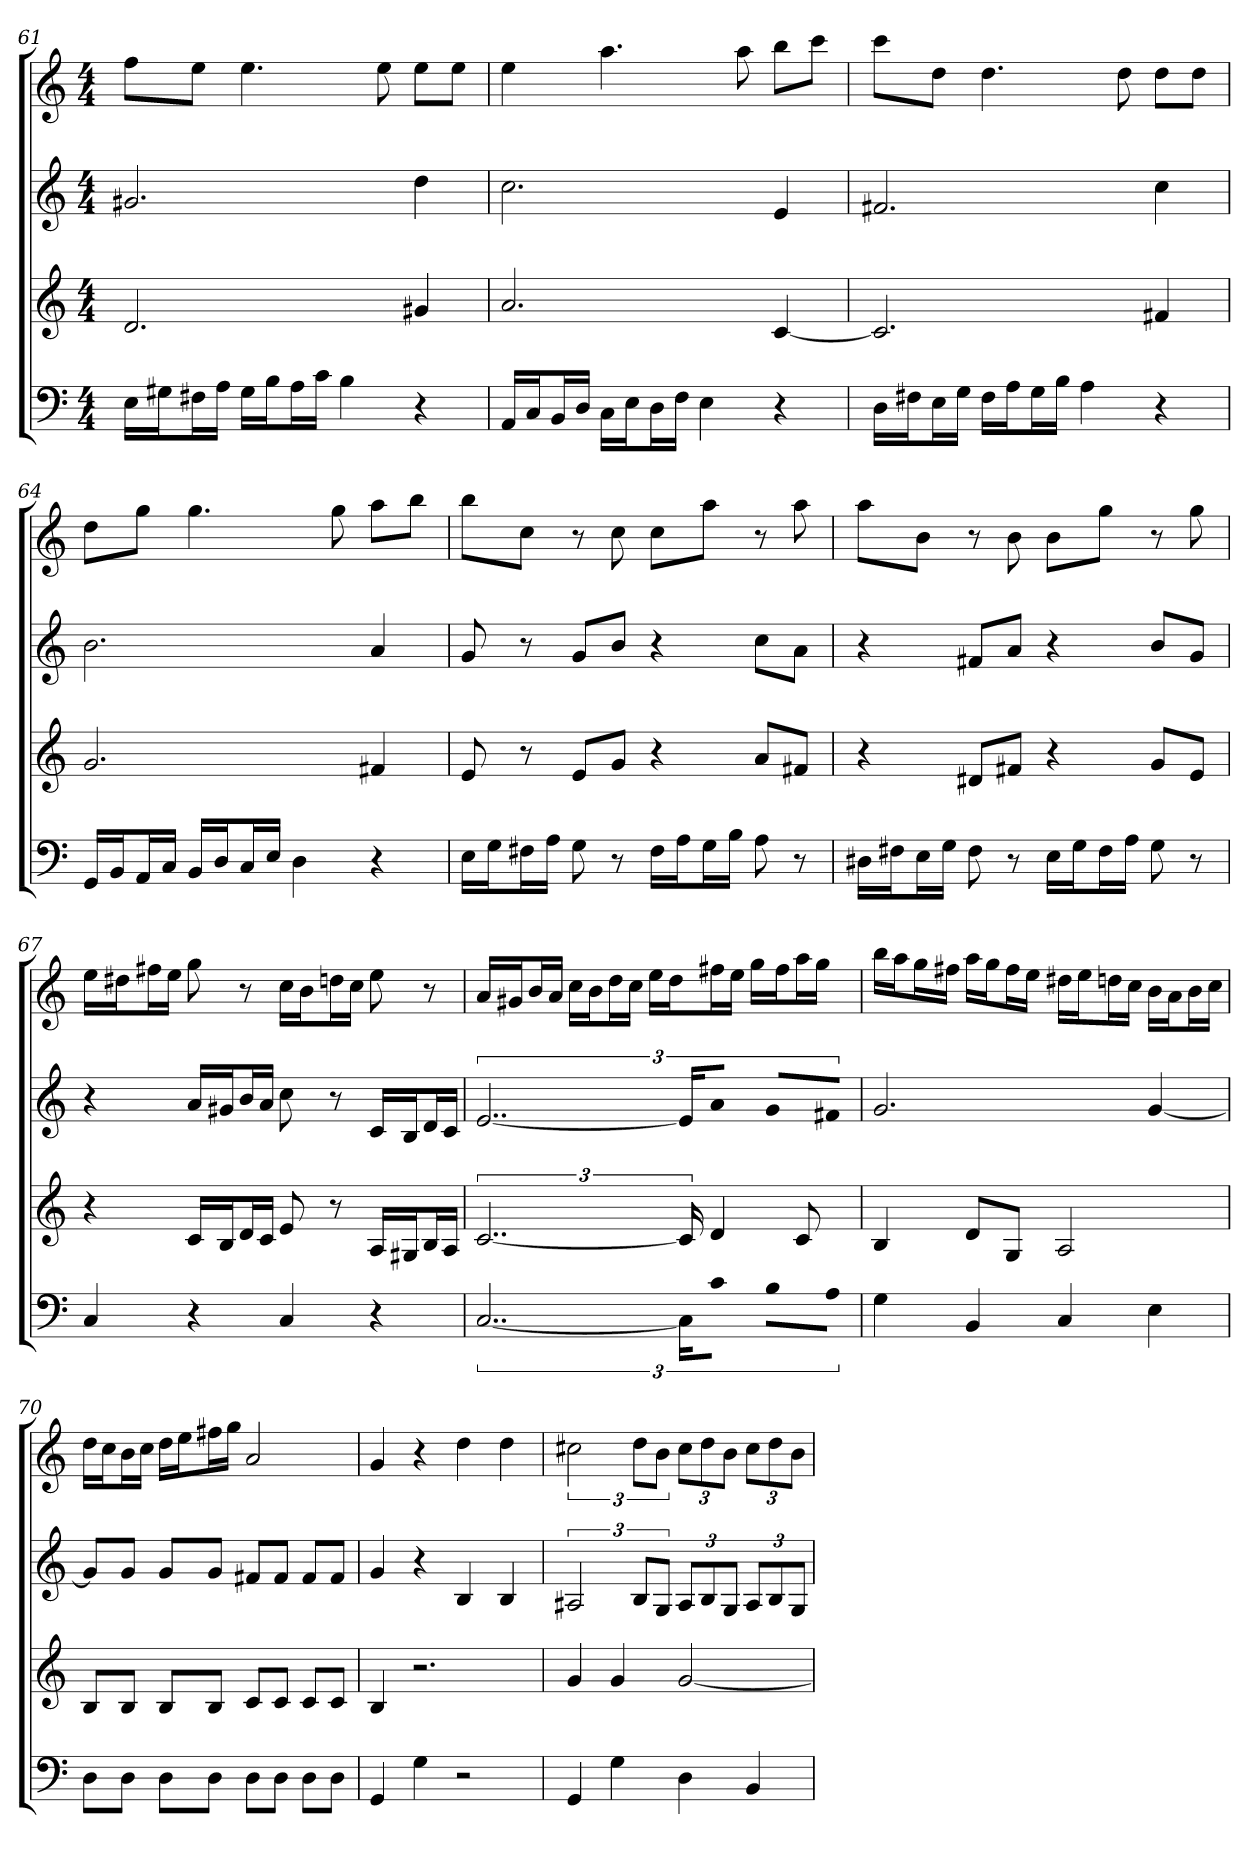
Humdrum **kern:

**kern	**kern	**kern	**kern
*part4	*part3	*part2	*part1
*staff4	*staff3	*staff2	*staff1
*k[]	*k[]	*k[]	*k[]
*C:	*C:	*C:	*C:
*M4/4	*M4/4	*M4/4	*M4/4
=61	=61	=61	=61
16ELL	2.d	2.g#X	8ffL
16G#XJ	.	.	.
16F#XL	.	.	8eeJ
16AJJ	.	.	.
16G#LL	.	.	4.ee
16BJ	.	.	.
16AL	.	.	.
16cJJ	.	.	.
4B	.	.	.
.	.	.	8ee
4r	4g#X	4dd	8eeL
.	.	.	8eeJ
=62	=62	=62	=62
16AALL	2.a	2.cc	4ee
16CJ	.	.	.
16BBL	.	.	.
16DJJ	.	.	.
16CLL	.	.	4.aa
16EJ	.	.	.
16DL	.	.	.
16FJJ	.	.	.
4E	.	.	.
.	.	.	8aa
4r	[4c	4e	8bbL
.	.	.	8cccJ
=63	=63	=63	=63
16DLL	2.c]	2.f#X	8cccL
16F#XJ	.	.	.
16EL	.	.	8ddJ
16GJJ	.	.	.
16F#LL	.	.	4.dd
16AJ	.	.	.
16GL	.	.	.
16BJJ	.	.	.
4A	.	.	.
.	.	.	8dd
4r	4f#X	4cc	8ddL
.	.	.	8ddJ
=64	=64	=64	=64
16GGLL	2.g	2.b	8ddL
16BBJ	.	.	.
16AAL	.	.	8ggJ
16CJJ	.	.	.
16BBLL	.	.	4.gg
16DJ	.	.	.
16CL	.	.	.
16EJJ	.	.	.
4D	.	.	.
.	.	.	8gg
4r	4f#X	4a	8aaL
.	.	.	8bbJ
=65	=65	=65	=65
16ELL	8e	8g	8bbL
16GJ	.	.	.
16F#XL	8r	8r	8ccJ
16AJJ	.	.	.
8G	8eL	8gL	8r
8r	8gJ	8bJ	8cc
16F#LL	4r	4r	8ccL
16AJ	.	.	.
16GL	.	.	8aaJ
16BJJ	.	.	.
8A	8aL	8ccL	8r
8r	8f#XJ	8aJ	8aa
=66	=66	=66	=66
16D#XLL	4r	4r	8aaL
16F#XJ	.	.	.
16EL	.	.	8bJ
16GJJ	.	.	.
8F#	8d#XL	8f#XL	8r
8r	8f#XJ	8aJ	8b
16ELL	4r	4r	8bL
16GJ	.	.	.
16F#L	.	.	8ggJ
16AJJ	.	.	.
8G	8gL	8bL	8r
8r	8eJ	8gJ	8gg
=67	=67	=67	=67
4C	4r	4r	16eeLL
.	.	.	16dd#XJ
.	.	.	16ff#XL
.	.	.	16eeJJ
4r	16cLL	16aLL	8gg
.	16BJ	16g#XJ	.
.	16dL	16bL	8r
.	16cJJ	16aJJ	.
4C	8e	8cc	16ccLL
.	.	.	16bJ
.	8r	8r	16ddnL
.	.	.	16ccJJ
4r	16ALL	16cLL	8ee
.	16G#XJ	16BJ	.
.	16BL	16dL	8r
.	16AJJ	16cJJ	.
=68	=68	=68	=68
[3..C	[3..c	[3..e	16aLL
.	.	.	16g#XJ
.	.	.	16bL
.	.	.	16aJJ
.	.	.	16ccLL
.	.	.	16bJ
.	.	.	16ddL
.	.	.	16ccJJ
.	.	.	16eeLL
.	.	.	16ddJ
24CKL]	24c]	24eKL]	.
8cJ	4d	8aJ	16ff#XL
.	.	.	16eeJJ
8BL	.	8gL	16ggLL
.	.	.	16ff#J
8AJ	8c	8f#XJ	16aaL
.	.	.	16ggJJ
=69	=69	=69	=69
4G	4B	2.g	16bbLL
.	.	.	16aaJ
.	.	.	16ggL
.	.	.	16ff#XJJ
4BB	8dL	.	16aaLL
.	.	.	16ggJ
.	8GJ	.	16ff#L
.	.	.	16eeJJ
4C	2A	.	16dd#XLL
.	.	.	16eeJ
.	.	.	16ddnL
.	.	.	16ccJJ
4E	.	[4g	16bLL
.	.	.	16aJ
.	.	.	16bL
.	.	.	16ccJJ
=70	=70	=70	=70
8DL	8BL	8gL]	16ddLL
.	.	.	16ccJ
8DJ	8BJ	8gJ	16bL
.	.	.	16ccJJ
8DL	8BL	8gL	16ddLL
.	.	.	16eeJ
8DJ	8BJ	8gJ	16ff#XL
.	.	.	16ggJJ
8DL	8cL	8f#XL	2a
8DJ	8cJ	8f#J	.
8DL	8cL	8f#L	.
8DJ	8cJ	8f#J	.
=71	=71	=71	=71
4GG	4B	4g	4g
4G	2.r	4r	4r
2r	.	4B	4dd
.	.	4B	4dd
=72	=72	=72	=72
4GG	4g	3A#X	3cc#X
4G	4g	.	.
.	.	12BL	12ddL
.	.	12GJ	12bJ
4D	[2g	12A#L	12cc#L
.	.	12B	12dd
.	.	12GJ	12bJ
4BB	.	12A#L	12cc#L
.	.	12B	12dd
.	.	12GJ	12bJ
=	=	=	=
*-	*-	*-	*-
